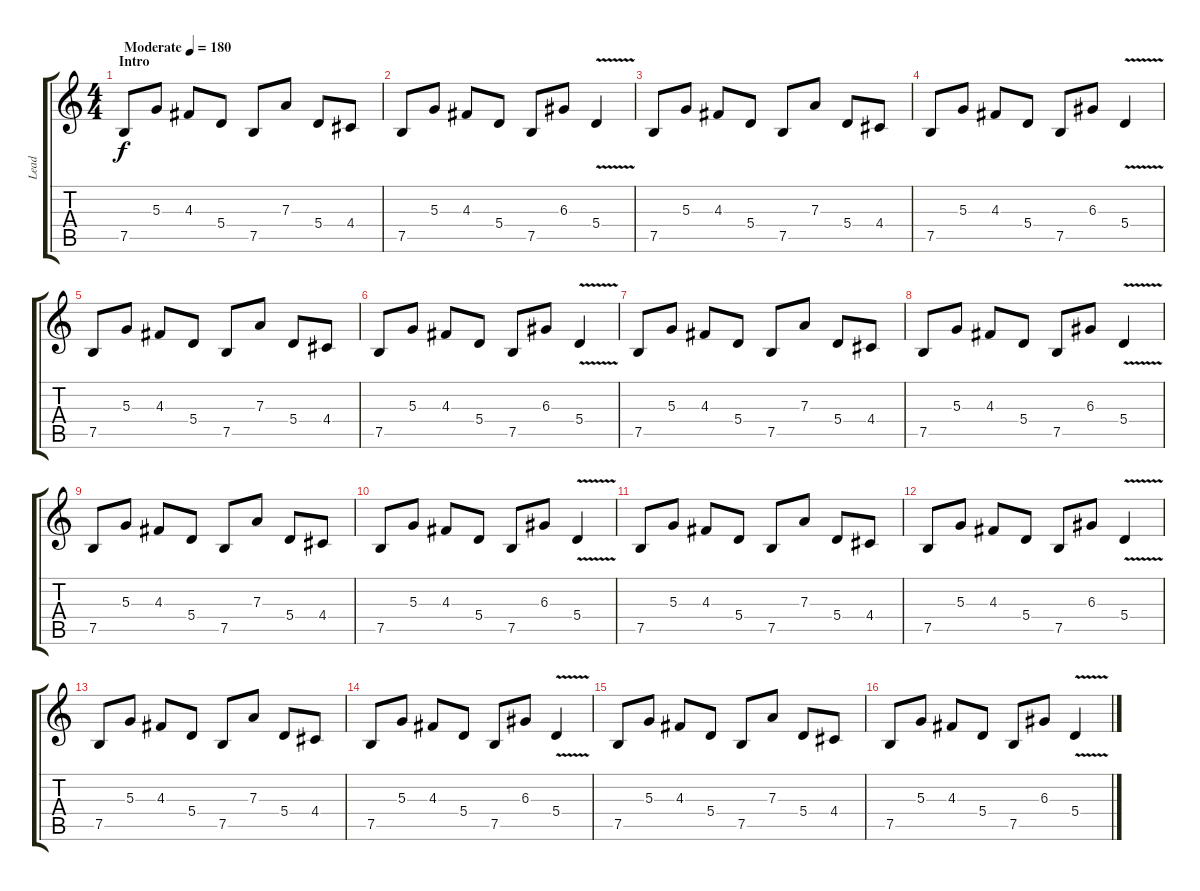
\track ("Lead" "Lead") {instrument distortionguitar}
\staff {score tabs}
\tuning (B3 Gb3 D3 A2 E2 B1) {hide}
\ts (4 4)
\section ("" "Intro")
\tempo (180 "Moderate")
\clef g2
\ks c
7.5.8{dy f instrument distortionguitar} 5.3.8 4.3.8 5.4.8 7.5.8 7.3.8 5.4.8 4.4.8 |
7.5.8 5.3.8 4.3.8 5.4.8 7.5.8 6.3.8 5.4{v}.4 |
7.5.8 5.3.8 4.3.8 5.4.8 7.5.8 7.3.8 5.4.8 4.4.8 |
7.5.8 5.3.8 4.3.8 5.4.8 7.5.8 6.3.8 5.4{v}.4 |
7.5.8 5.3.8 4.3.8 5.4.8 7.5.8 7.3.8 5.4.8 4.4.8 |
7.5.8 5.3.8 4.3.8 5.4.8 7.5.8 6.3.8 5.4{v}.4 |
7.5.8 5.3.8 4.3.8 5.4.8 7.5.8 7.3.8 5.4.8 4.4.8 |
7.5.8 5.3.8 4.3.8 5.4.8 7.5.8 6.3.8 5.4{v}.4 |
7.5.8 5.3.8 4.3.8 5.4.8 7.5.8 7.3.8 5.4.8 4.4.8 |
7.5.8 5.3.8 4.3.8 5.4.8 7.5.8 6.3.8 5.4{v}.4 |
7.5.8 5.3.8 4.3.8 5.4.8 7.5.8 7.3.8 5.4.8 4.4.8 |
7.5.8 5.3.8 4.3.8 5.4.8 7.5.8 6.3.8 5.4{v}.4 |
7.5.8 5.3.8 4.3.8 5.4.8 7.5.8 7.3.8 5.4.8 4.4.8 |
7.5.8 5.3.8 4.3.8 5.4.8 7.5.8 6.3.8 5.4{v}.4 |
7.5.8 5.3.8 4.3.8 5.4.8 7.5.8 7.3.8 5.4.8 4.4.8 |
7.5.8 5.3.8 4.3.8 5.4.8 7.5.8 6.3.8 5.4{v}.4
